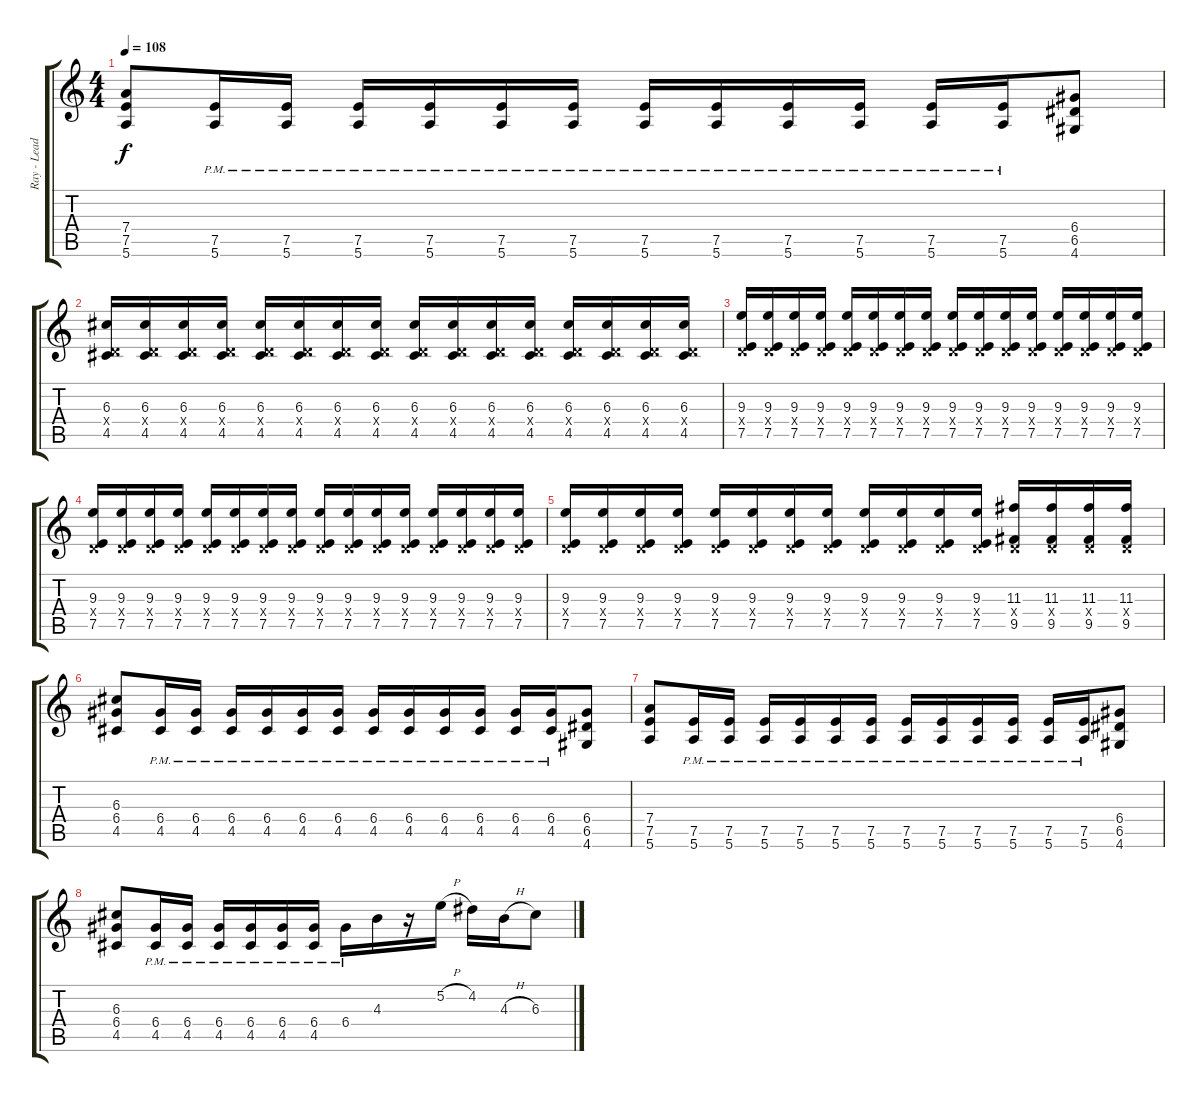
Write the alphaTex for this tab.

\track ("Ray - Lead Guitar" "Ray - Lead") {instrument distortionguitar}
\staff {score tabs}
\tuning (E4 B3 G3 D3 A2 E2) {hide}
\ts (4 4)
\tempo 108
\clef g2
\ks c
(7.4 7.5 5.6).8{dy f} (7.5{pm} 5.6{pm}).16 (7.5{pm} 5.6{pm}).16 (7.5{pm} 5.6{pm}).16 (7.5{pm} 5.6{pm}).16 (7.5{pm} 5.6{pm}).16 (7.5{pm} 5.6{pm}).16 (7.5{pm} 5.6{pm}).16 (7.5{pm} 5.6{pm}).16 (7.5{pm} 5.6{pm}).16 (7.5{pm} 5.6{pm}).16 (7.5{pm} 5.6{pm}).16 (7.5{pm} 5.6{pm}).16 (6.4 6.5 4.6).8 |
(6.3 0.4{x} 4.5).16 (6.3 0.4{x} 4.5).16 (6.3 0.4{x} 4.5).16 (6.3 0.4{x} 4.5).16 (6.3 0.4{x} 4.5).16 (6.3 0.4{x} 4.5).16 (6.3 0.4{x} 4.5).16 (6.3 0.4{x} 4.5).16 (6.3 0.4{x} 4.5).16 (6.3 0.4{x} 4.5).16 (6.3 0.4{x} 4.5).16 (6.3 0.4{x} 4.5).16 (6.3 0.4{x} 4.5).16 (6.3 0.4{x} 4.5).16 (6.3 0.4{x} 4.5).16 (6.3 0.4{x} 4.5).16 |
(9.3 0.4{x} 7.5).16 (9.3 0.4{x} 7.5).16 (9.3 0.4{x} 7.5).16 (9.3 0.4{x} 7.5).16 (9.3 0.4{x} 7.5).16 (9.3 0.4{x} 7.5).16 (9.3 0.4{x} 7.5).16 (9.3 0.4{x} 7.5).16 (9.3 0.4{x} 7.5).16 (9.3 0.4{x} 7.5).16 (9.3 0.4{x} 7.5).16 (9.3 0.4{x} 7.5).16 (9.3 0.4{x} 7.5).16 (9.3 0.4{x} 7.5).16 (9.3 0.4{x} 7.5).16 (9.3 0.4{x} 7.5).16 |
(9.3 0.4{x} 7.5).16 (9.3 0.4{x} 7.5).16 (9.3 0.4{x} 7.5).16 (9.3 0.4{x} 7.5).16 (9.3 0.4{x} 7.5).16 (9.3 0.4{x} 7.5).16 (9.3 0.4{x} 7.5).16 (9.3 0.4{x} 7.5).16 (9.3 0.4{x} 7.5).16 (9.3 0.4{x} 7.5).16 (9.3 0.4{x} 7.5).16 (9.3 0.4{x} 7.5).16 (9.3 0.4{x} 7.5).16 (9.3 0.4{x} 7.5).16 (9.3 0.4{x} 7.5).16 (9.3 0.4{x} 7.5).16 |
(9.3 0.4{x} 7.5).16 (9.3 0.4{x} 7.5).16 (9.3 0.4{x} 7.5).16 (9.3 0.4{x} 7.5).16 (9.3 0.4{x} 7.5).16 (9.3 0.4{x} 7.5).16 (9.3 0.4{x} 7.5).16 (9.3 0.4{x} 7.5).16 (9.3 0.4{x} 7.5).16 (9.3 0.4{x} 7.5).16 (9.3 0.4{x} 7.5).16 (9.3 0.4{x} 7.5).16 (11.3 0.4{x} 9.5).16 (11.3 0.4{x} 9.5).16 (11.3 0.4{x} 9.5).16 (11.3 0.4{x} 9.5).16 |
(6.3 6.4 4.5).8 (6.4{pm} 4.5{pm}).16 (6.4{pm} 4.5{pm}).16 (6.4{pm} 4.5{pm}).16 (6.4{pm} 4.5{pm}).16 (6.4{pm} 4.5{pm}).16 (6.4{pm} 4.5{pm}).16 (6.4{pm} 4.5{pm}).16 (6.4{pm} 4.5{pm}).16 (6.4{pm} 4.5{pm}).16 (6.4{pm} 4.5{pm}).16 (6.4{pm} 4.5{pm}).16 (6.4{pm} 4.5{pm}).16 (6.4 6.5 4.6).8 |
(7.4 7.5 5.6).8 (7.5{pm} 5.6{pm}).16 (7.5{pm} 5.6{pm}).16 (7.5{pm} 5.6{pm}).16 (7.5{pm} 5.6{pm}).16 (7.5{pm} 5.6{pm}).16 (7.5{pm} 5.6{pm}).16 (7.5{pm} 5.6{pm}).16 (7.5{pm} 5.6{pm}).16 (7.5{pm} 5.6{pm}).16 (7.5{pm} 5.6{pm}).16 (7.5{pm} 5.6{pm}).16 (7.5{pm} 5.6{pm}).16 (6.4 6.5 4.6).8 |
(6.3 6.4 4.5).8 (6.4{pm} 4.5{pm}).16 (6.4{pm} 4.5{pm}).16 (6.4{pm} 4.5{pm}).16 (6.4{pm} 4.5{pm}).16 (6.4{pm} 4.5{pm}).16 (6.4{pm} 4.5{pm}).16 6.4{pm}.16 4.3.16 r.16 5.2{h}.16 4.2.16 4.3{h}.16 6.3.8
